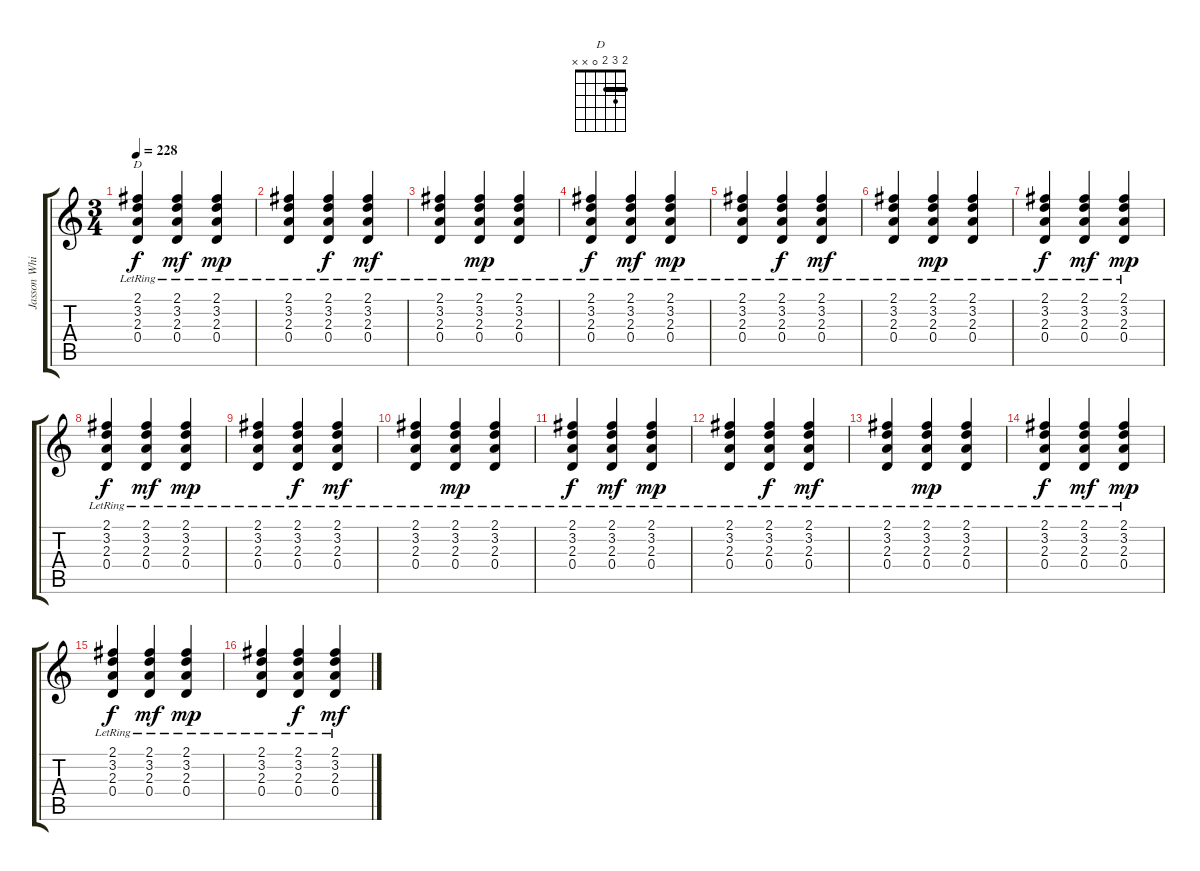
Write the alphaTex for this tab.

\track ("Jasson Whilles" "Jasson Whi") {instrument distortionguitar}
\staff {score tabs}
\tuning (E4 B3 G3 D3 A2 E2) {hide}
\chord ("D" 2 3 2 0 x x) {barre 2}
\ts (3 4)
\tempo 228
\clef g2
\ks c
(2.1{lr} 3.2{lr} 2.3{lr} 0.4{lr}).4{ch "D" dy f} (2.1{lr} 3.2{lr} 2.3{lr} 0.4{lr}).4{dy mf} (2.1{lr} 3.2{lr} 2.3{lr} 0.4{lr}).4{dy mp} |
(2.1{lr} 3.2{lr} 2.3{lr} 0.4{lr}).4 (2.1{lr} 3.2{lr} 2.3{lr} 0.4{lr}).4{dy f} (2.1{lr} 3.2{lr} 2.3{lr} 0.4{lr}).4{dy mf} |
(2.1{lr} 3.2{lr} 2.3{lr} 0.4{lr}).4 (2.1{lr} 3.2{lr} 2.3{lr} 0.4{lr}).4{dy mp} (2.1{lr} 3.2{lr} 2.3{lr} 0.4{lr}).4 |
(2.1{lr} 3.2{lr} 2.3{lr} 0.4{lr}).4{dy f} (2.1{lr} 3.2{lr} 2.3{lr} 0.4{lr}).4{dy mf} (2.1{lr} 3.2{lr} 2.3{lr} 0.4{lr}).4{dy mp} |
(2.1{lr} 3.2{lr} 2.3{lr} 0.4{lr}).4 (2.1{lr} 3.2{lr} 2.3{lr} 0.4{lr}).4{dy f} (2.1{lr} 3.2{lr} 2.3{lr} 0.4{lr}).4{dy mf} |
(2.1{lr} 3.2{lr} 2.3{lr} 0.4{lr}).4 (2.1{lr} 3.2{lr} 2.3{lr} 0.4{lr}).4{dy mp} (2.1{lr} 3.2{lr} 2.3{lr} 0.4{lr}).4 |
(2.1{lr} 3.2{lr} 2.3{lr} 0.4{lr}).4{dy f} (2.1{lr} 3.2{lr} 2.3{lr} 0.4{lr}).4{dy mf} (2.1{lr} 3.2{lr} 2.3{lr} 0.4{lr}).4{dy mp} |
(2.1{lr} 3.2{lr} 2.3{lr} 0.4{lr}).4{dy f} (2.1{lr} 3.2{lr} 2.3{lr} 0.4{lr}).4{dy mf} (2.1{lr} 3.2{lr} 2.3{lr} 0.4{lr}).4{dy mp} |
(2.1{lr} 3.2{lr} 2.3{lr} 0.4{lr}).4 (2.1{lr} 3.2{lr} 2.3{lr} 0.4{lr}).4{dy f} (2.1{lr} 3.2{lr} 2.3{lr} 0.4{lr}).4{dy mf} |
(2.1{lr} 3.2{lr} 2.3{lr} 0.4{lr}).4 (2.1{lr} 3.2{lr} 2.3{lr} 0.4{lr}).4{dy mp} (2.1{lr} 3.2{lr} 2.3{lr} 0.4{lr}).4 |
(2.1{lr} 3.2{lr} 2.3{lr} 0.4{lr}).4{dy f} (2.1{lr} 3.2{lr} 2.3{lr} 0.4{lr}).4{dy mf} (2.1{lr} 3.2{lr} 2.3{lr} 0.4{lr}).4{dy mp} |
(2.1{lr} 3.2{lr} 2.3{lr} 0.4{lr}).4 (2.1{lr} 3.2{lr} 2.3{lr} 0.4{lr}).4{dy f} (2.1{lr} 3.2{lr} 2.3{lr} 0.4{lr}).4{dy mf} |
(2.1{lr} 3.2{lr} 2.3{lr} 0.4{lr}).4 (2.1{lr} 3.2{lr} 2.3{lr} 0.4{lr}).4{dy mp} (2.1{lr} 3.2{lr} 2.3{lr} 0.4{lr}).4 |
(2.1{lr} 3.2{lr} 2.3{lr} 0.4{lr}).4{dy f} (2.1{lr} 3.2{lr} 2.3{lr} 0.4{lr}).4{dy mf} (2.1{lr} 3.2{lr} 2.3{lr} 0.4{lr}).4{dy mp} |
(2.1{lr} 3.2{lr} 2.3{lr} 0.4{lr}).4{dy f} (2.1{lr} 3.2{lr} 2.3{lr} 0.4{lr}).4{dy mf} (2.1{lr} 3.2{lr} 2.3{lr} 0.4{lr}).4{dy mp} |
(2.1{lr} 3.2{lr} 2.3{lr} 0.4{lr}).4 (2.1{lr} 3.2{lr} 2.3{lr} 0.4{lr}).4{dy f} (2.1{lr} 3.2{lr} 2.3{lr} 0.4{lr}).4{dy mf}
